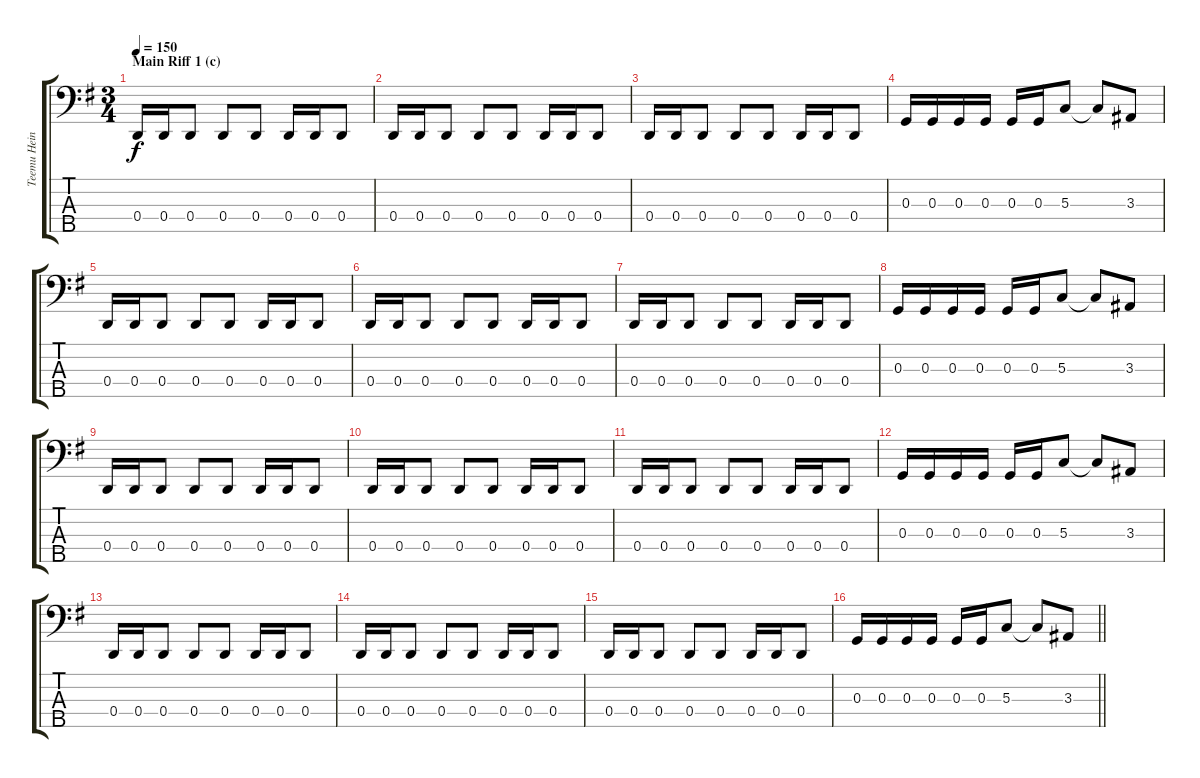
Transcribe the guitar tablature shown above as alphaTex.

\track ("Teemu Heinola (bass)" "Teemu Hein") {instrument electricbasspick}
\staff {score tabs}
\tuning (F2 C2 G1 D1 A0) {hide}
\ts (3 4)
\section ("" "Main Riff 1 (c)")
\tempo 150
\clef f4
\ks eminor
0.4.16{dy f} 0.4.16 0.4.8 0.4.8 0.4.8 0.4.16 0.4.16 0.4.8 |
0.4.16 0.4.16 0.4.8 0.4.8 0.4.8 0.4.16 0.4.16 0.4.8 |
0.4.16 0.4.16 0.4.8 0.4.8 0.4.8 0.4.16 0.4.16 0.4.8 |
0.3.16 0.3.16 0.3.16 0.3.16 0.3.16 0.3.16 5.3.8 5.3{t}.8 3.3.8 |
0.4.16 0.4.16 0.4.8 0.4.8 0.4.8 0.4.16 0.4.16 0.4.8 |
0.4.16 0.4.16 0.4.8 0.4.8 0.4.8 0.4.16 0.4.16 0.4.8 |
0.4.16 0.4.16 0.4.8 0.4.8 0.4.8 0.4.16 0.4.16 0.4.8 |
0.3.16 0.3.16 0.3.16 0.3.16 0.3.16 0.3.16 5.3.8 5.3{t}.8 3.3.8 |
0.4.16 0.4.16 0.4.8 0.4.8 0.4.8 0.4.16 0.4.16 0.4.8 |
0.4.16 0.4.16 0.4.8 0.4.8 0.4.8 0.4.16 0.4.16 0.4.8 |
0.4.16 0.4.16 0.4.8 0.4.8 0.4.8 0.4.16 0.4.16 0.4.8 |
0.3.16 0.3.16 0.3.16 0.3.16 0.3.16 0.3.16 5.3.8 5.3{t}.8 3.3.8 |
0.4.16 0.4.16 0.4.8 0.4.8 0.4.8 0.4.16 0.4.16 0.4.8 |
0.4.16 0.4.16 0.4.8 0.4.8 0.4.8 0.4.16 0.4.16 0.4.8 |
0.4.16 0.4.16 0.4.8 0.4.8 0.4.8 0.4.16 0.4.16 0.4.8 |
\barLineRight lightlight
0.3.16 0.3.16 0.3.16 0.3.16 0.3.16 0.3.16 5.3.8 5.3{t}.8 3.3.8
